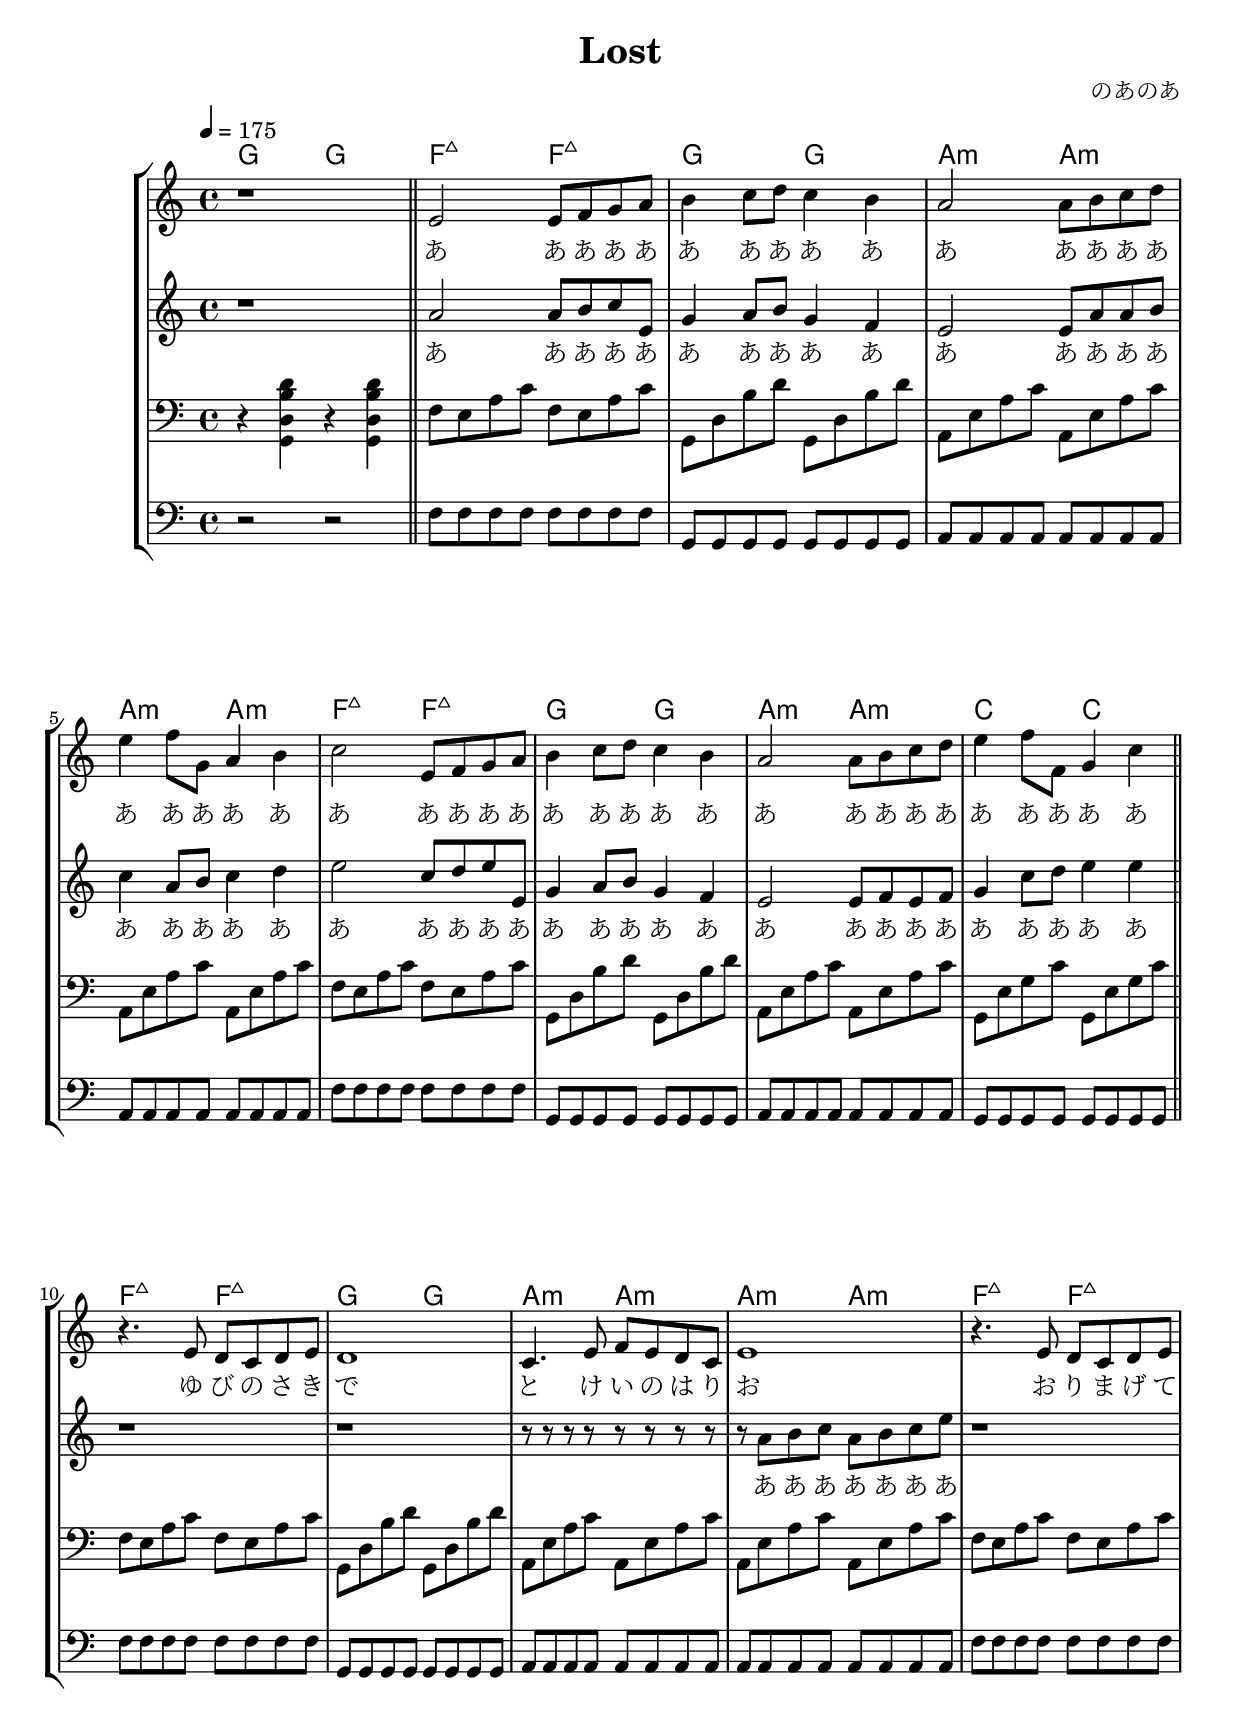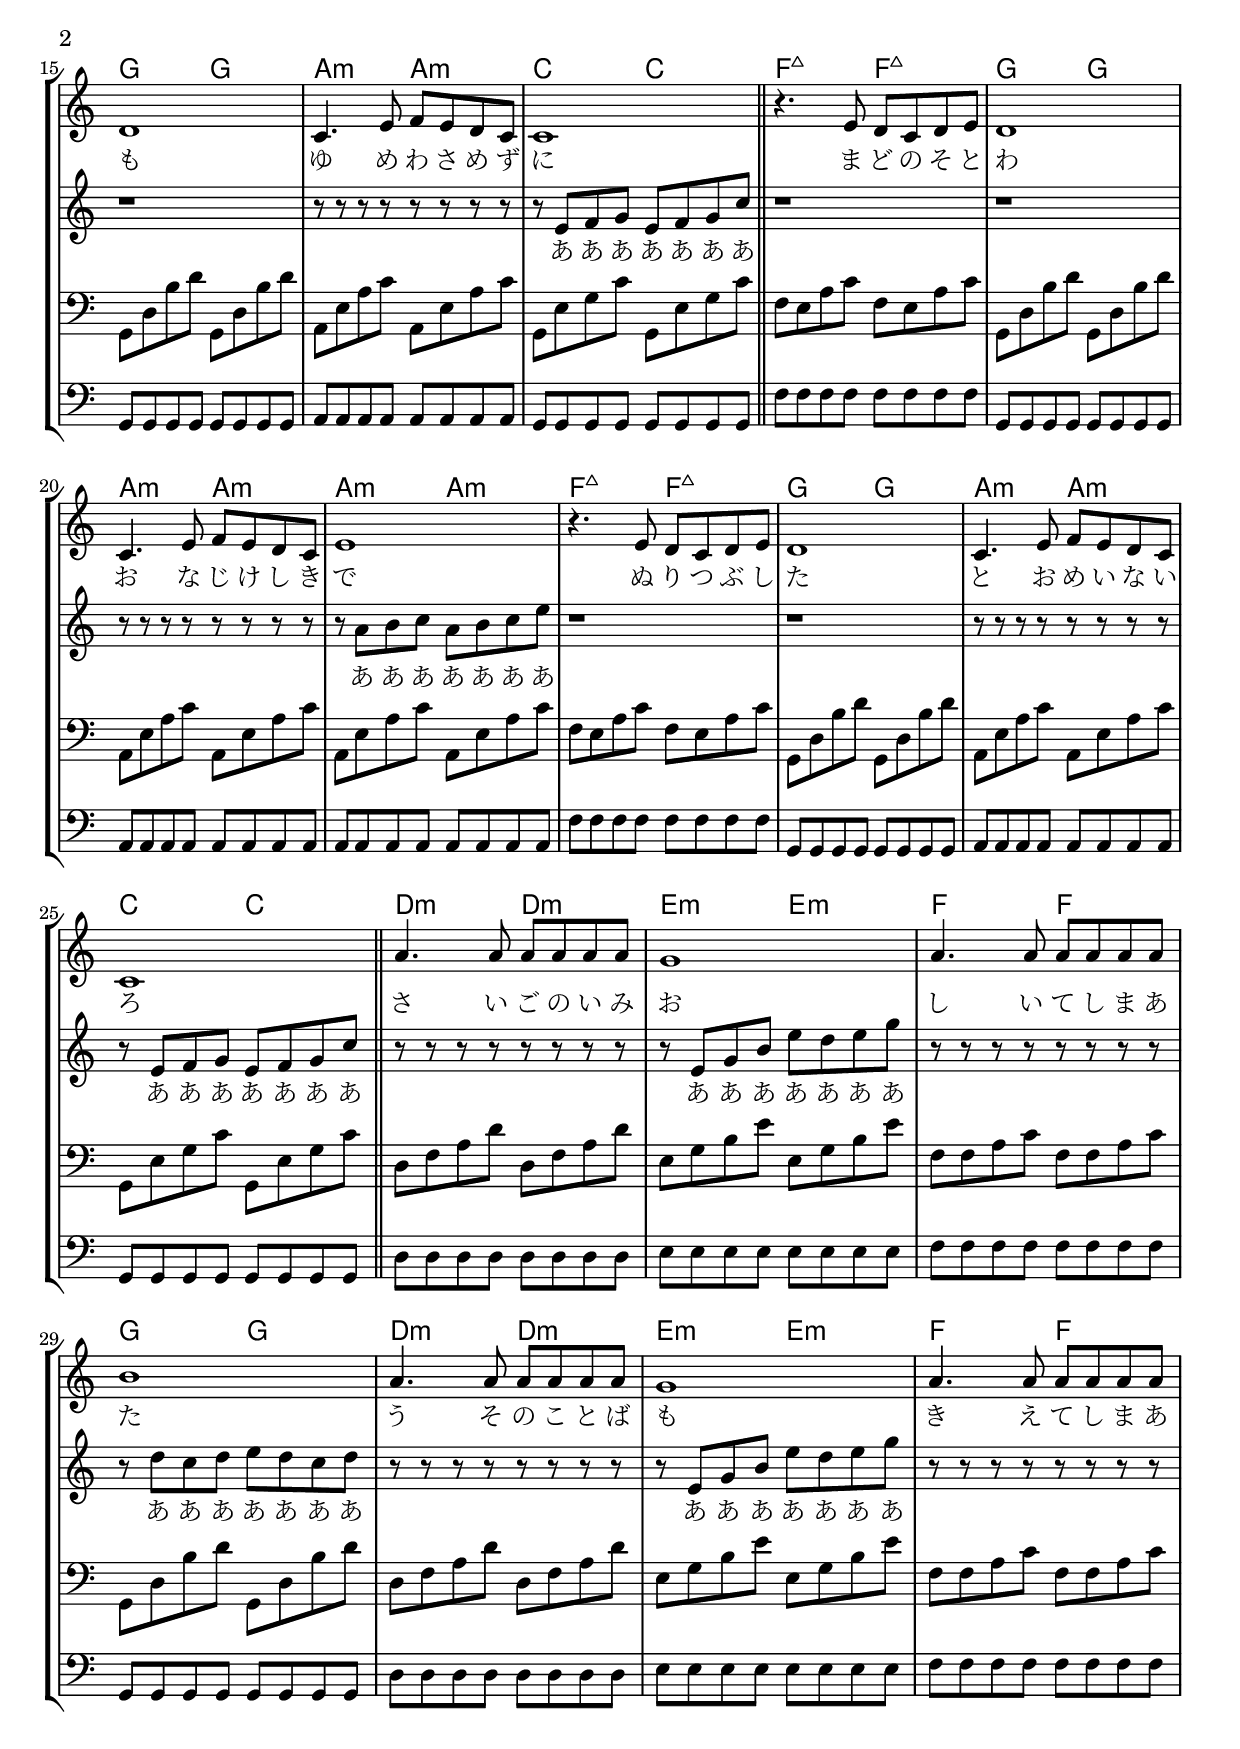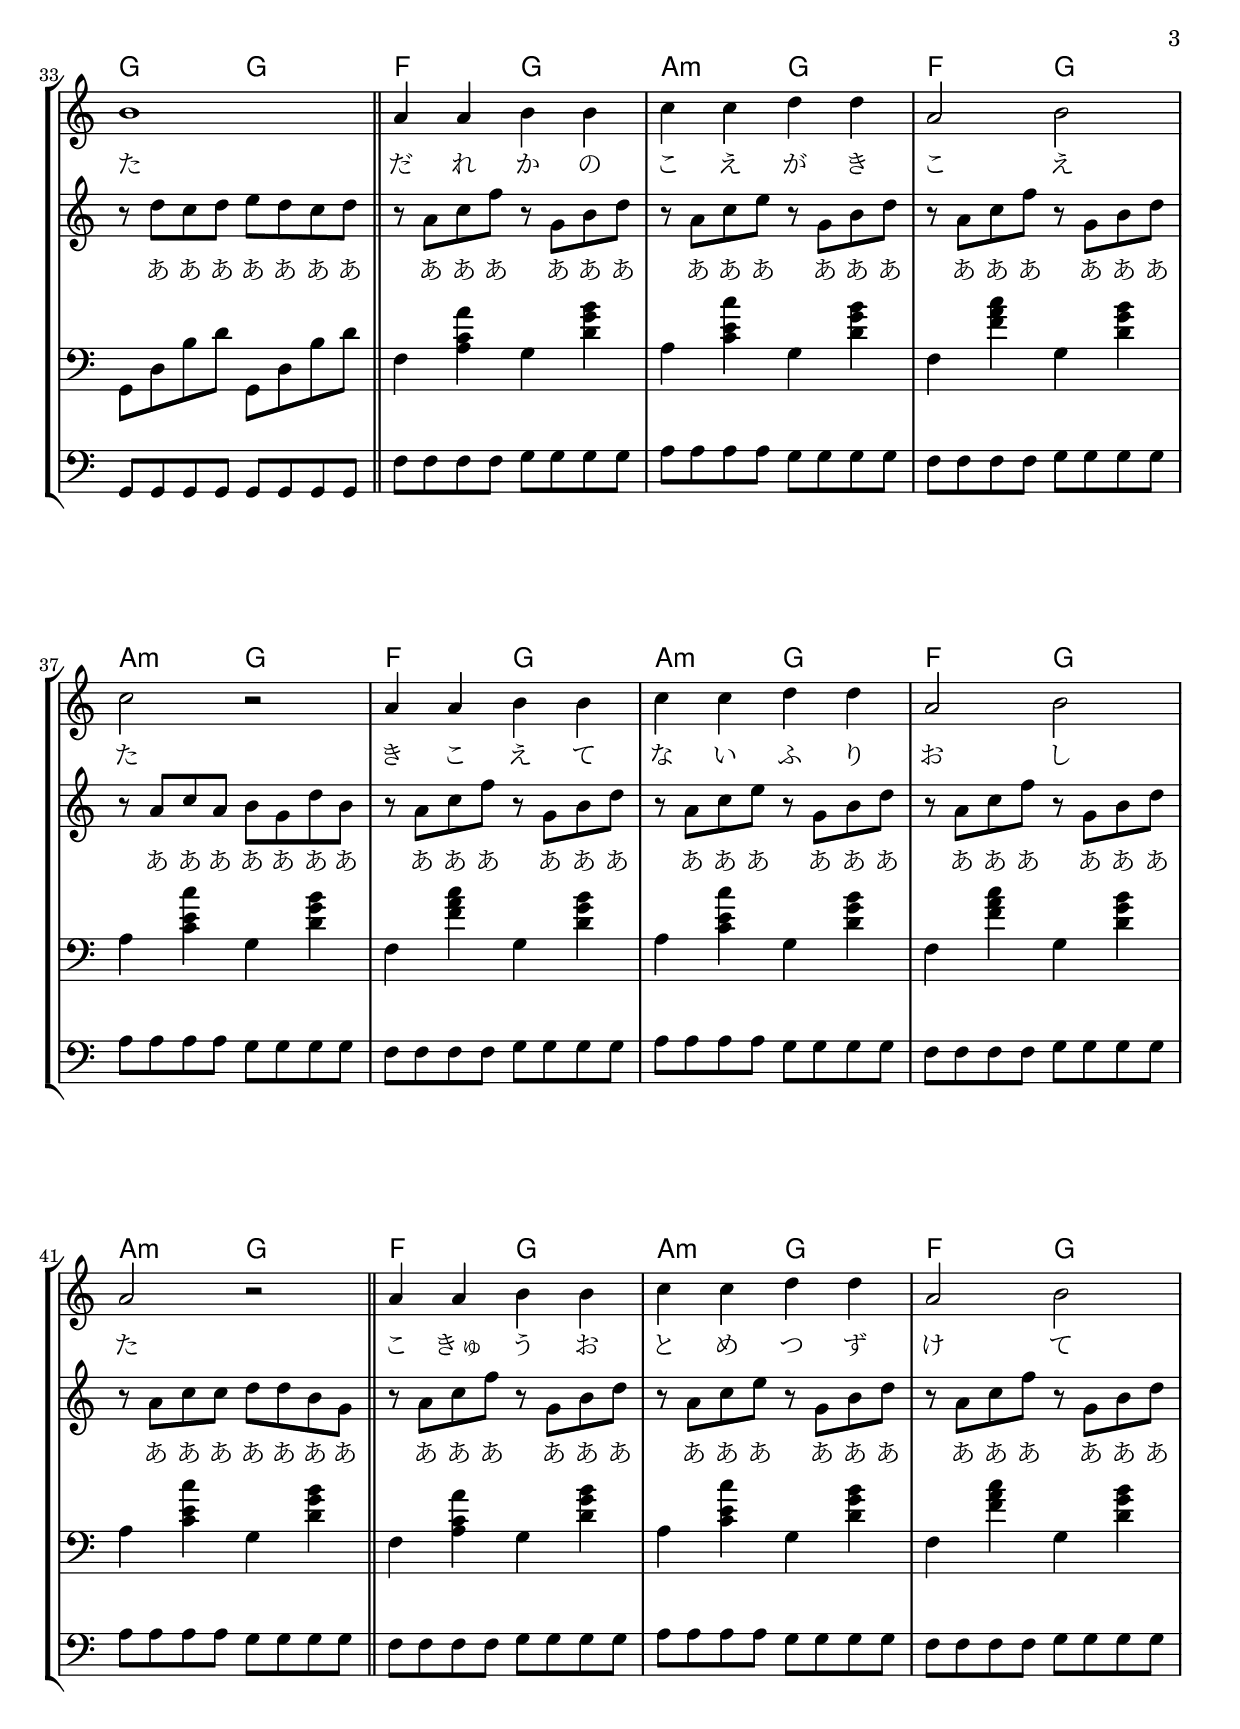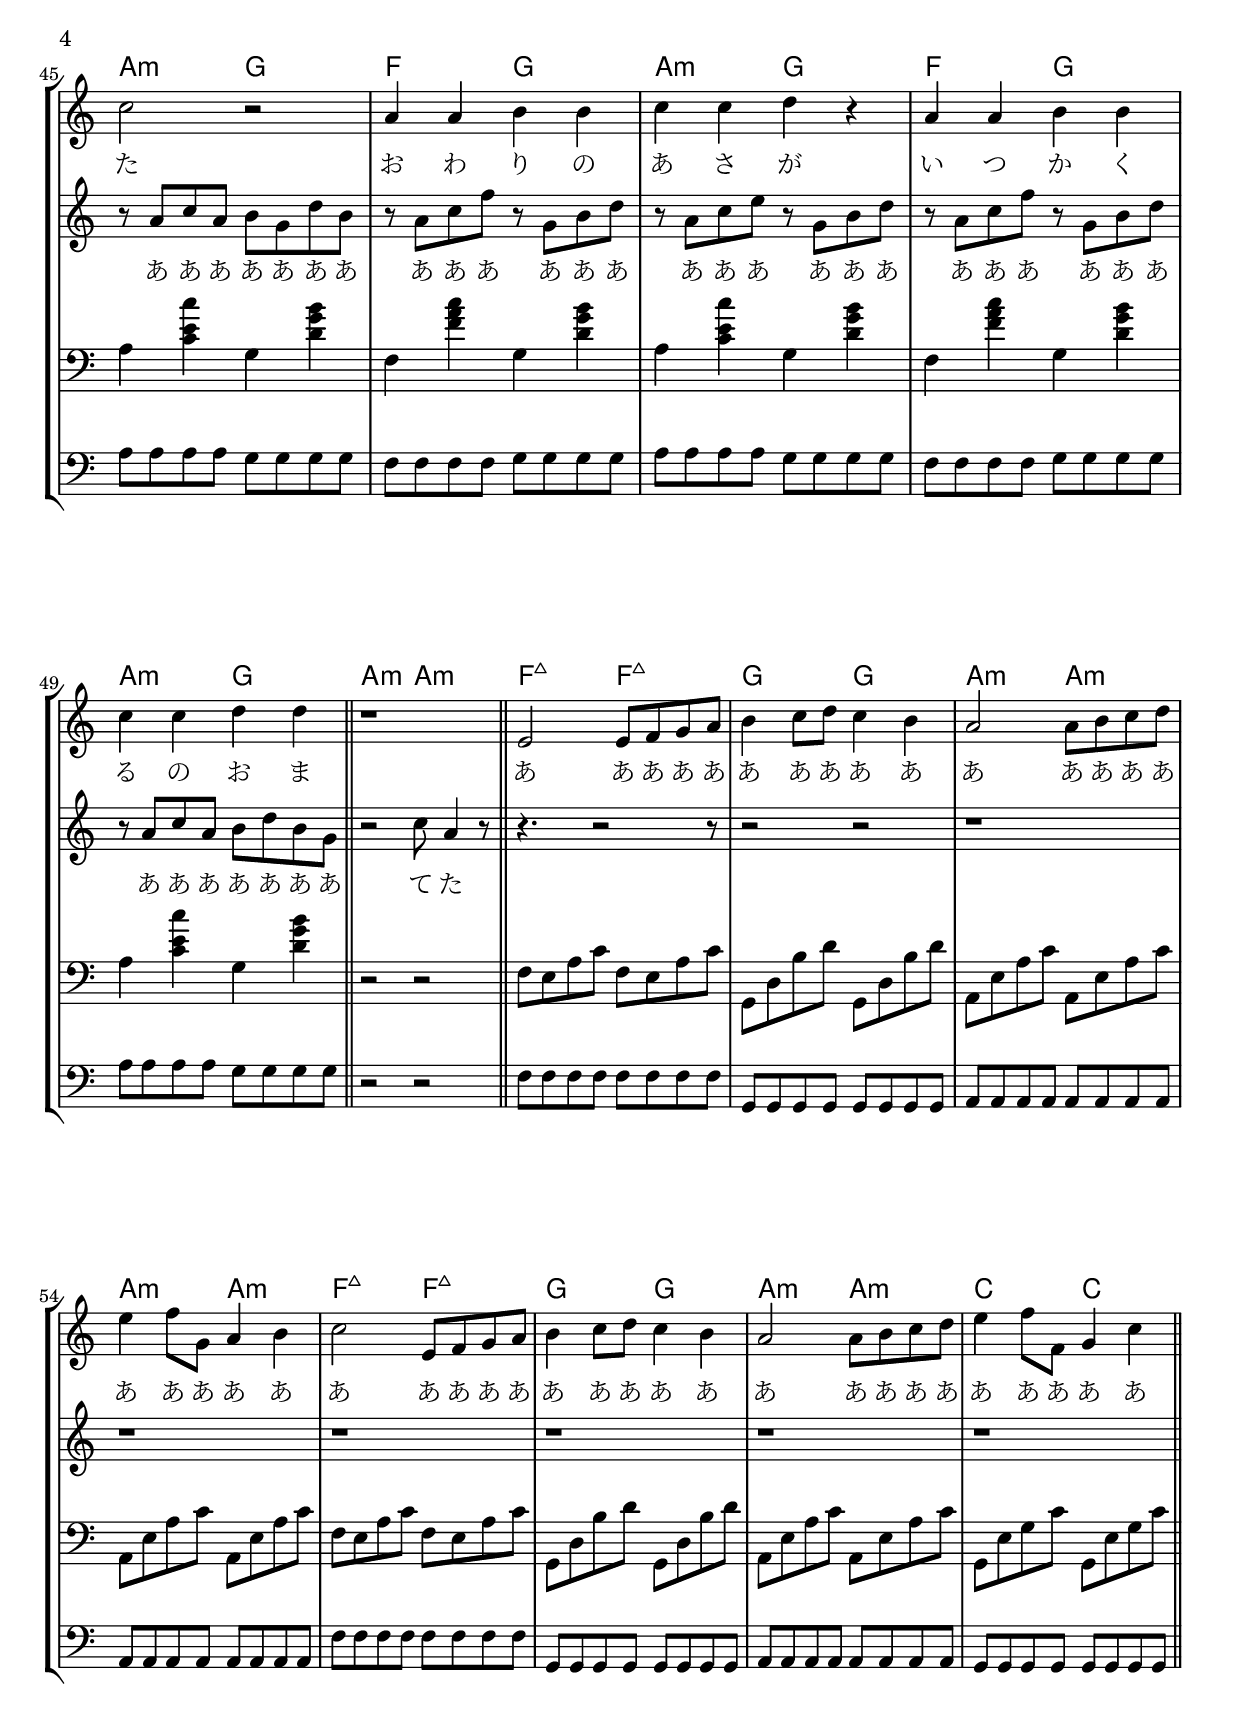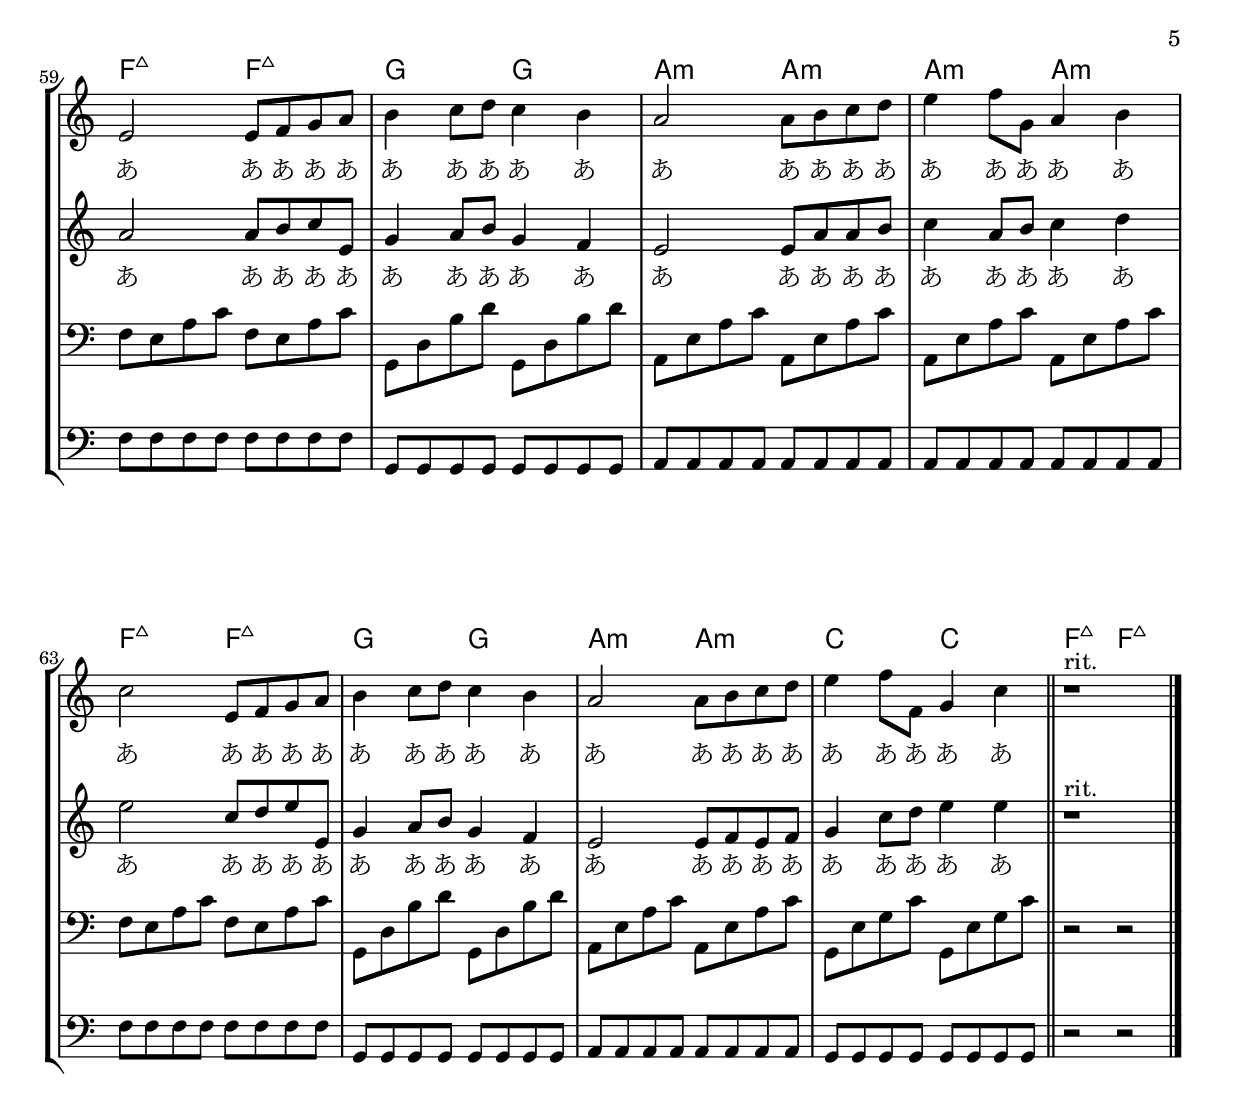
\version "2.12.1"

\header {
	title = \markup {Lost}
	composer = \markup \center-column {のあのあ}
}

harmony = \chordmode {
	g2 g 

	f:maj7 f:maj7 g g a:m a:m a:m a:m f:maj7 f:maj7 g g a:m a:m c c 

	f:maj7 f:maj7 g g a:m a:m a:m a:m f:maj7 f:maj7 g g a:m a:m c c 

	f:maj7 f:maj7 g g a:m a:m a:m a:m f:maj7 f:maj7 g g a:m a:m c c 

	d:m d:m e:m e:m f f g g d:m d:m e:m e:m f f g g 

	f g a:m g f g a:m g f g a:m g f g a:m g 

	f g a:m g f g a:m g f g a:m g f g a:m g 

	a:m a:m 

	f:maj7 f:maj7 g g a:m a:m a:m a:m f:maj7 f:maj7 g g a:m a:m c c 

	f:maj7 f:maj7 g g a:m a:m a:m a:m f:maj7 f:maj7 g g a:m a:m c c 

	f:maj7 f:maj7 
}

melody = {
	\key c \major
	\tempo 4 = 175
	r1   
	\set Staff.midiInstrument = #"Marimba"
	e'2  e'8  f'8  g'8  a'8 
	b'4  c''8  d''8  c''4  b'4 
	a'2  a'8  b'8  c''8  d''8 
	e''4  f''8  g'8  a'4  b'4 
	c''2  e'8  f'8  g'8  a'8 
	b'4  c''8  d''8  c''4  b'4 
	a'2  a'8  b'8  c''8  d''8 
	e''4  f''8  f'8  g'4  c''4
	\set Staff.midiInstrument = #"fss0.29"
	r4.  e'8  d'8  c'8  d'8  e'8 
	d'1 
	c'4.  e'8  f'8  e'8  d'8  c'8 
	e'1 
	r4.  e'8  d'8  c'8  d'8  e'8 
	d'1 
	c'4.  e'8  f'8  e'8  d'8  c'8 
	c'1
	\set Staff.midiInstrument = #"fss0.29"
	r4.  e'8  d'8  c'8  d'8  e'8 
	d'1 
	c'4.  e'8  f'8  e'8  d'8  c'8 
	e'1 
	r4.  e'8  d'8  c'8  d'8  e'8 
	d'1 
	c'4.  e'8  f'8  e'8  d'8  c'8 
	c'1
	\set Staff.midiInstrument = #"fss0.29"
	a'4.  a'8  a'8  a'8  a'8  a'8 
	g'1 
	a'4.  a'8  a'8  a'8  a'8  a'8 
	b'1 
	a'4.  a'8  a'8  a'8  a'8  a'8 
	g'1 
	a'4.  a'8  a'8  a'8  a'8  a'8 
	b'1
	\set Staff.midiInstrument = #"fss0.29"
	a'4  a'4  b'4  b'4 
	c''4  c''4  d''4  d''4 
	a'2  b'2 
	c''2  r2 
	a'4  a'4  b'4  b'4 
	c''4  c''4  d''4  d''4 
	a'2  b'2 
	a'2  r2
	\set Staff.midiInstrument = #"fss0.29"
	a'4  a'4  b'4  b'4 
	c''4  c''4  d''4  d''4 
	a'2  b'2 
	c''2  r2 
	a'4  a'4  b'4  b'4 
	c''4  c''4  d''4  r4 
	a'4  a'4  b'4  b'4 
	c''4  c''4  d''4  d''4
	r1   
	\set Staff.midiInstrument = #"Marimba"
	 e'2  e'8  f'8  g'8  a'8 
	b'4  c''8  d''8  c''4  b'4 
	a'2  a'8  b'8  c''8  d''8 
	e''4  f''8  g'8  a'4  b'4 
	c''2  e'8  f'8  g'8  a'8 
	b'4  c''8  d''8  c''4  b'4 
	a'2  a'8  b'8  c''8  d''8 
	e''4  f''8  f'8  g'4  c''4
	\set Staff.midiInstrument = #"Marimba"
	e'2  e'8  f'8  g'8  a'8 
	b'4  c''8  d''8  c''4  b'4 
	a'2  a'8  b'8  c''8  d''8 
	e''4  f''8  g'8  a'4  b'4 
	c''2  e'8  f'8  g'8  a'8 
	b'4  c''8  d''8  c''4  b'4 
	a'2  a'8  b'8  c''8  d''8 
	e''4  f''8  f'8  g'4  c''4
	r1^"rit." \bar "|."
}

words = \lyricmode {
	
	あ  あ  あ  あ  あ  あ  あ  あ  あ  あ  あ  あ  あ  あ  あ  あ  あ  あ  あ  あ  あ  あ  あ  あ  あ  あ  あ  あ  あ  あ  あ  あ  あ  あ  あ  あ  あ  あ  あ  あ  
	ゆ  び  の  さ  き  で  と  け  い  の  は  り  お  お  り  ま  げ  て  も  ゆ  め  わ  さ  め  ず  に  
	ま  ど  の  そ  と  わ  お  な  じ  け  し  き  で  ぬ  り  つ  ぶ  し  た  と  お  め  い  な  い  ろ  
	さ  い  ご  の  い  み  お  し  い  て  し  ま  あ  た  う  そ  の  こ  と  ば  も  き  え  て  し  ま  あ  た  
	だ  れ  か  の  こ  え  が  き  こ  え  た  き  こ  え  て  な  い  ふ  り  お  し  た  
	こ  きゅ  う  お  と  め  つ  ず  け  て  た  お  わ  り  の  あ  さ  が  い  つ  か  く  る  の  お  ま  
	
	あ  あ  あ  あ  あ  あ  あ  あ  あ  あ  あ  あ  あ  あ  あ  あ  あ  あ  あ  あ  あ  あ  あ  あ  あ  あ  あ  あ  あ  あ  あ  あ  あ  あ  あ  あ  あ  あ  あ  あ  
	あ  あ  あ  あ  あ  あ  あ  あ  あ  あ  あ  あ  あ  あ  あ  あ  あ  あ  あ  あ  あ  あ  あ  あ  あ  あ  あ  あ  あ  あ  あ  あ  あ  あ  あ  あ  あ  あ  あ  あ  
	
}

secondmelody = {
	\key c \major
	\tempo 4 = 175
	r1   
	\set Staff.midiInstrument = #"Flute"
	a'2  a'8  b'8  c''8  e'8 
	g'4  a'8  b'8  g'4  f'4 
	e'2  e'8  a'8  a'8  b'8 
	c''4  a'8  b'8  c''4  d''4 
	e''2  c''8  d''8  e''8  e'8 
	g'4  a'8  b'8  g'4  f'4 
	e'2  e'8  f'8  e'8  f'8 
	g'4  c''8  d''8  e''4  e''4
	\set Staff.midiInstrument = #"Marimba"
	r1 
	r1 
	r8  r8  r8  r8  r8  r8  r8  r8 
	r8  a'8  b'8  c''8  a'8  b'8  c''8  e''8 
	r1 
	r1 
	r8  r8  r8  r8  r8  r8  r8  r8 
	r8  e'8  f'8  g'8  e'8  f'8  g'8  c''8
	\set Staff.midiInstrument = #"Marimba"
	r1 
	r1 
	r8  r8  r8  r8  r8  r8  r8  r8 
	r8  a'8  b'8  c''8  a'8  b'8  c''8  e''8 
	r1 
	r1 
	r8  r8  r8  r8  r8  r8  r8  r8 
	r8  e'8  f'8  g'8  e'8  f'8  g'8  c''8
	\set Staff.midiInstrument = #"Marimba"
	r8  r8  r8  r8  r8  r8  r8  r8 
	r8  e'8  g'8  b'8  e''8  d''8  e''8  g''8 
	r8  r8  r8  r8  r8  r8  r8  r8 
	r8  d''8  c''8  d''8  e''8  d''8  c''8  d''8 
	r8  r8  r8  r8  r8  r8  r8  r8 
	r8  e'8  g'8  b'8  e''8  d''8  e''8  g''8 
	r8  r8  r8  r8  r8  r8  r8  r8 
	r8  d''8  c''8  d''8  e''8  d''8  c''8  d''8
	\set Staff.midiInstrument = #"Marimba"
	r8  a'8  c''8  f''8  r8  g'8  b'8  d''8 
	r8  a'8  c''8  e''8  r8  g'8  b'8  d''8 
	r8  a'8  c''8  f''8  r8  g'8  b'8  d''8 
	r8  a'8  c''8  a'8  b'8  g'8  d''8  b'8 
	r8  a'8  c''8  f''8  r8  g'8  b'8  d''8 
	r8  a'8  c''8  e''8  r8  g'8  b'8  d''8 
	r8  a'8  c''8  f''8  r8  g'8  b'8  d''8 
	r8  a'8  c''8  c''8  d''8  d''8  b'8  g'8
	\set Staff.midiInstrument = #"Marimba"
	r8  a'8  c''8  f''8  r8  g'8  b'8  d''8 
	r8  a'8  c''8  e''8  r8  g'8  b'8  d''8 
	r8  a'8  c''8  f''8  r8  g'8  b'8  d''8 
	r8  a'8  c''8  a'8  b'8  g'8  d''8  b'8 
	r8  a'8  c''8  f''8  r8  g'8  b'8  d''8 
	r8  a'8  c''8  e''8  r8  g'8  b'8  d''8 
	r8  a'8  c''8  f''8  r8  g'8  b'8  d''8 
	r8  a'8  c''8  a'8  b'8  d''8  b'8  g'8
	r2 
	\set Staff.midiInstrument = #"fss0.29"
	c''8  a'4  r8 
	r4.  r2  r8 
	r2  	r2 r1 r1 r1 r1 r1 r1 	\set Staff.midiInstrument = #"Flute"
	a'2  a'8  b'8  c''8  e'8 
	g'4  a'8  b'8  g'4  f'4 
	e'2  e'8  a'8  a'8  b'8 
	c''4  a'8  b'8  c''4  d''4 
	e''2  c''8  d''8  e''8  e'8 
	g'4  a'8  b'8  g'4  f'4 
	e'2  e'8  f'8  e'8  f'8 
	g'4  c''8  d''8  e''4  e''4
	r1^"rit." \bar "|."
}

secondwords = \lyricmode {
	
	あ  あ  あ  あ  あ  あ  あ  あ  あ  あ  あ  あ  あ  あ  あ  あ  あ  あ  あ  あ  あ  あ  あ  あ  あ  あ  あ  あ  あ  あ  あ  あ  あ  あ  あ  あ  あ  あ  あ  あ  
	あ  あ  あ  あ  あ  あ  あ  あ  あ  あ  あ  あ  あ  あ  
	あ  あ  あ  あ  あ  あ  あ  あ  あ  あ  あ  あ  あ  あ  
	あ  あ  あ  あ  あ  あ  あ  あ  あ  あ  あ  あ  あ  あ  あ  あ  あ  あ  あ  あ  あ  あ  あ  あ  あ  あ  あ  あ  
	あ  あ  あ  あ  あ  あ  あ  あ  あ  あ  あ  あ  あ  あ  あ  あ  あ  あ  あ  あ  あ  あ  あ  あ  あ  あ  あ  あ  あ  あ  あ  あ  あ  あ  あ  あ  あ  あ  あ  あ  あ  あ  あ  あ  あ  あ  あ  あ  あ  あ  
	あ  あ  あ  あ  あ  あ  あ  あ  あ  あ  あ  あ  あ  あ  あ  あ  あ  あ  あ  あ  あ  あ  あ  あ  あ  あ  あ  あ  あ  あ  あ  あ  あ  あ  あ  あ  あ  あ  あ  あ  あ  あ  あ  あ  あ  あ  あ  あ  あ  あ  
	
	て  た  
	あ  あ  あ  あ  あ  あ  あ  あ  あ  あ  あ  あ  あ  あ  あ  あ  あ  あ  あ  あ  あ  あ  あ  あ  あ  あ  あ  あ  あ  あ  あ  あ  あ  あ  あ  あ  あ  あ  あ  あ  
	
}

tempochange = {
	\tempo 4 = 175
	r1 \bar "||"
	\tempo 4 = 175
	r1 | r1 | r1 | r1 | r1 | r1 | r1 | r1 \bar "||"
	\tempo 4 = 175
	r1 | r1 | r1 | r1 | r1 | r1 | r1 | r1 \bar "||"
	\tempo 4 = 175
	r1 | r1 | r1 | r1 | r1 | r1 | r1 | r1 \bar "||"
	\tempo 4 = 175
	r1 | r1 | r1 | r1 | r1 | r1 | r1 | r1 \bar "||"
	\tempo 4 = 175
	r1 | r1 | r1 | r1 | r1 | r1 | r1 | r1 \bar "||"
	\tempo 4 = 175
	r1 | r1 | r1 | r1 | r1 | r1 | r1 | r1 \bar "||"
	\tempo 4 = 175
	r1 \bar "||"
	\tempo 4 = 175
	r1 | r1 | r1 | r1 | r1 | r1 | r1 | r1 \bar "||"
	\tempo 4 = 175
	r1 | r1 | r1 | r1 | r1 | r1 | r1 | r1 \bar "||"
	\tempo 4 = 175
	\tempo 4 = 131 r2 \tempo 4 = 116 r2 \bar "|."
}

mainacc = {
	\clef bass
	\set Staff.midiInstrument = #"Acoustic Guitar (steel)"
	\key c \major
	\tempo 4 = 175
	r4 <g, d b d'>4
	r4 <g, d b d'>4
	\bar "||"

	\set Staff.midiInstrument = #"Acoustic Guitar (steel)"
	f8 e8 a8 c'8
	f8 e8 a8 c'8
	g,8 d8 b8 d'8
	g,8 d8 b8 d'8
	a,8 e8 a8 c'8
	a,8 e8 a8 c'8
	a,8 e8 a8 c'8
	a,8 e8 a8 c'8
	f8 e8 a8 c'8
	f8 e8 a8 c'8
	g,8 d8 b8 d'8
	g,8 d8 b8 d'8
	a,8 e8 a8 c'8
	a,8 e8 a8 c'8
	g,8 e8 g8 c'8
	g,8 e8 g8 c'8
	\bar "||"

	\set Staff.midiInstrument = #"Acoustic Guitar (steel)"
	f8 e8 a8 c'8
	f8 e8 a8 c'8
	g,8 d8 b8 d'8
	g,8 d8 b8 d'8
	a,8 e8 a8 c'8
	a,8 e8 a8 c'8
	a,8 e8 a8 c'8
	a,8 e8 a8 c'8
	f8 e8 a8 c'8
	f8 e8 a8 c'8
	g,8 d8 b8 d'8
	g,8 d8 b8 d'8
	a,8 e8 a8 c'8
	a,8 e8 a8 c'8
	g,8 e8 g8 c'8
	g,8 e8 g8 c'8
	\bar "||"

	\set Staff.midiInstrument = #"Acoustic Guitar (steel)"
	f8 e8 a8 c'8
	f8 e8 a8 c'8
	g,8 d8 b8 d'8
	g,8 d8 b8 d'8
	a,8 e8 a8 c'8
	a,8 e8 a8 c'8
	a,8 e8 a8 c'8
	a,8 e8 a8 c'8
	f8 e8 a8 c'8
	f8 e8 a8 c'8
	g,8 d8 b8 d'8
	g,8 d8 b8 d'8
	a,8 e8 a8 c'8
	a,8 e8 a8 c'8
	g,8 e8 g8 c'8
	g,8 e8 g8 c'8
	\bar "||"

	\set Staff.midiInstrument = #"Acoustic Guitar (steel)"
	d8 f8 a8 d'8
	d8 f8 a8 d'8
	e8 g8 b8 e'8
	e8 g8 b8 e'8
	f8 f8 a8 c'8
	f8 f8 a8 c'8
	g,8 d8 b8 d'8
	g,8 d8 b8 d'8
	d8 f8 a8 d'8
	d8 f8 a8 d'8
	e8 g8 b8 e'8
	e8 g8 b8 e'8
	f8 f8 a8 c'8
	f8 f8 a8 c'8
	g,8 d8 b8 d'8
	g,8 d8 b8 d'8
	\bar "||"

	\set Staff.midiInstrument = #"Acoustic Guitar (steel)"
	f4 <a c' a'>4
	g4 <d' g' b'>4
	a4 <c' e' c''>4
	g4 <d' g' b'>4
	f4 <f' a' c''>4
	g4 <d' g' b'>4
	a4 <c' e' c''>4
	g4 <d' g' b'>4
	f4 <f' a' c''>4
	g4 <d' g' b'>4
	a4 <c' e' c''>4
	g4 <d' g' b'>4
	f4 <f' a' c''>4
	g4 <d' g' b'>4
	a4 <c' e' c''>4
	g4 <d' g' b'>4
	\bar "||"

	\set Staff.midiInstrument = #"Acoustic Guitar (steel)"
	f4 <a c' a'>4
	g4 <d' g' b'>4
	a4 <c' e' c''>4
	g4 <d' g' b'>4
	f4 <f' a' c''>4
	g4 <d' g' b'>4
	a4 <c' e' c''>4
	g4 <d' g' b'>4
	f4 <f' a' c''>4
	g4 <d' g' b'>4
	a4 <c' e' c''>4
	g4 <d' g' b'>4
	f4 <f' a' c''>4
	g4 <d' g' b'>4
	a4 <c' e' c''>4
	g4 <d' g' b'>4
	\bar "||"

	\set Staff.midiInstrument = #"Acoustic grand"
	r2
	r2
	\bar "||"

	\set Staff.midiInstrument = #"Acoustic Guitar (steel)"
	f8 e8 a8 c'8
	f8 e8 a8 c'8
	g,8 d8 b8 d'8
	g,8 d8 b8 d'8
	a,8 e8 a8 c'8
	a,8 e8 a8 c'8
	a,8 e8 a8 c'8
	a,8 e8 a8 c'8
	f8 e8 a8 c'8
	f8 e8 a8 c'8
	g,8 d8 b8 d'8
	g,8 d8 b8 d'8
	a,8 e8 a8 c'8
	a,8 e8 a8 c'8
	g,8 e8 g8 c'8
	g,8 e8 g8 c'8
	\bar "||"

	\set Staff.midiInstrument = #"Acoustic Guitar (steel)"
	f8 e8 a8 c'8
	f8 e8 a8 c'8
	g,8 d8 b8 d'8
	g,8 d8 b8 d'8
	a,8 e8 a8 c'8
	a,8 e8 a8 c'8
	a,8 e8 a8 c'8
	a,8 e8 a8 c'8
	f8 e8 a8 c'8
	f8 e8 a8 c'8
	g,8 d8 b8 d'8
	g,8 d8 b8 d'8
	a,8 e8 a8 c'8
	a,8 e8 a8 c'8
	g,8 e8 g8 c'8
	g,8 e8 g8 c'8
	\bar "||"

	\set Staff.midiInstrument = #"Acoustic grand"
	r2
	r2
	\bar "|."
}

subacc = {
	\clef bass
	\set Staff.midiInstrument = #"Acoustic grand"
	\key c \major
	\tempo 4 = 175
	r2
	r2
	\bar "||"

	\set Staff.midiInstrument = #"Lead 7 (fifths)"
	f8 f8 f8 f8
	f8 f8 f8 f8
	g,8 g,8 g,8 g,8
	g,8 g,8 g,8 g,8
	a,8 a,8 a,8 a,8
	a,8 a,8 a,8 a,8
	a,8 a,8 a,8 a,8
	a,8 a,8 a,8 a,8
	f8 f8 f8 f8
	f8 f8 f8 f8
	g,8 g,8 g,8 g,8
	g,8 g,8 g,8 g,8
	a,8 a,8 a,8 a,8
	a,8 a,8 a,8 a,8
	g,8 g,8 g,8 g,8
	g,8 g,8 g,8 g,8
	\bar "||"

	\set Staff.midiInstrument = #"Lead 7 (fifths)"
	f8 f8 f8 f8
	f8 f8 f8 f8
	g,8 g,8 g,8 g,8
	g,8 g,8 g,8 g,8
	a,8 a,8 a,8 a,8
	a,8 a,8 a,8 a,8
	a,8 a,8 a,8 a,8
	a,8 a,8 a,8 a,8
	f8 f8 f8 f8
	f8 f8 f8 f8
	g,8 g,8 g,8 g,8
	g,8 g,8 g,8 g,8
	a,8 a,8 a,8 a,8
	a,8 a,8 a,8 a,8
	g,8 g,8 g,8 g,8
	g,8 g,8 g,8 g,8
	\bar "||"

	\set Staff.midiInstrument = #"Lead 7 (fifths)"
	f8 f8 f8 f8
	f8 f8 f8 f8
	g,8 g,8 g,8 g,8
	g,8 g,8 g,8 g,8
	a,8 a,8 a,8 a,8
	a,8 a,8 a,8 a,8
	a,8 a,8 a,8 a,8
	a,8 a,8 a,8 a,8
	f8 f8 f8 f8
	f8 f8 f8 f8
	g,8 g,8 g,8 g,8
	g,8 g,8 g,8 g,8
	a,8 a,8 a,8 a,8
	a,8 a,8 a,8 a,8
	g,8 g,8 g,8 g,8
	g,8 g,8 g,8 g,8
	\bar "||"

	\set Staff.midiInstrument = #"Lead 7 (fifths)"
	d8 d8 d8 d8
	d8 d8 d8 d8
	e8 e8 e8 e8
	e8 e8 e8 e8
	f8 f8 f8 f8
	f8 f8 f8 f8
	g,8 g,8 g,8 g,8
	g,8 g,8 g,8 g,8
	d8 d8 d8 d8
	d8 d8 d8 d8
	e8 e8 e8 e8
	e8 e8 e8 e8
	f8 f8 f8 f8
	f8 f8 f8 f8
	g,8 g,8 g,8 g,8
	g,8 g,8 g,8 g,8
	\bar "||"

	\set Staff.midiInstrument = #"Lead 7 (fifths)"
	f8 f8 f8 f8
	g8 g8 g8 g8
	a8 a8 a8 a8
	g8 g8 g8 g8
	f8 f8 f8 f8
	g8 g8 g8 g8
	a8 a8 a8 a8
	g8 g8 g8 g8
	f8 f8 f8 f8
	g8 g8 g8 g8
	a8 a8 a8 a8
	g8 g8 g8 g8
	f8 f8 f8 f8
	g8 g8 g8 g8
	a8 a8 a8 a8
	g8 g8 g8 g8
	\bar "||"

	\set Staff.midiInstrument = #"Lead 7 (fifths)"
	f8 f8 f8 f8
	g8 g8 g8 g8
	a8 a8 a8 a8
	g8 g8 g8 g8
	f8 f8 f8 f8
	g8 g8 g8 g8
	a8 a8 a8 a8
	g8 g8 g8 g8
	f8 f8 f8 f8
	g8 g8 g8 g8
	a8 a8 a8 a8
	g8 g8 g8 g8
	f8 f8 f8 f8
	g8 g8 g8 g8
	a8 a8 a8 a8
	g8 g8 g8 g8
	\bar "||"

	\set Staff.midiInstrument = #"Acoustic grand"
	r2
	r2
	\bar "||"

	\set Staff.midiInstrument = #"Lead 7 (fifths)"
	f8 f8 f8 f8
	f8 f8 f8 f8
	g,8 g,8 g,8 g,8
	g,8 g,8 g,8 g,8
	a,8 a,8 a,8 a,8
	a,8 a,8 a,8 a,8
	a,8 a,8 a,8 a,8
	a,8 a,8 a,8 a,8
	f8 f8 f8 f8
	f8 f8 f8 f8
	g,8 g,8 g,8 g,8
	g,8 g,8 g,8 g,8
	a,8 a,8 a,8 a,8
	a,8 a,8 a,8 a,8
	g,8 g,8 g,8 g,8
	g,8 g,8 g,8 g,8
	\bar "||"

	\set Staff.midiInstrument = #"Lead 7 (fifths)"
	f8 f8 f8 f8
	f8 f8 f8 f8
	g,8 g,8 g,8 g,8
	g,8 g,8 g,8 g,8
	a,8 a,8 a,8 a,8
	a,8 a,8 a,8 a,8
	a,8 a,8 a,8 a,8
	a,8 a,8 a,8 a,8
	f8 f8 f8 f8
	f8 f8 f8 f8
	g,8 g,8 g,8 g,8
	g,8 g,8 g,8 g,8
	a,8 a,8 a,8 a,8
	a,8 a,8 a,8 a,8
	g,8 g,8 g,8 g,8
	g,8 g,8 g,8 g,8
	\bar "||"

	\set Staff.midiInstrument = #"Acoustic grand"
	r2
	r2
	\bar "|."
}

percA = {
	\drummode {
	r1 \bar "||"
	r4 hh4 hh4 hh4  |hh4 hh4 hh4 hh4  |hh4 hh4 hh4 hh4  |hh4 hh4 hh4 hh4  |r4 hh4 hh4 hh4  |hh4 hh4 hh4 hh4  |hh4 hh4 hh4 hh4  |r1  \bar "||"
	bd2 r8 bd4 bd8  |bd4. bd8 bd2  |bd2 r8 bd4 bd8  |bd4. bd8 bd2  |bd2 r8 bd4 bd8  |bd4. bd8 bd2  |bd2 r8 bd4 bd8  |bd4. bd8 bd2  \bar "||"
	bd2 r8 bd4 bd8  |bd4. bd8 bd2  |bd2 r8 bd4 bd8  |bd4. bd8 bd2  |bd2 r8 bd4 bd8  |bd4. bd8 bd2  |bd2 r8 bd4 bd8  |bd4. bd8 bd2  \bar "||"
	r4 hh4 hh4 hh4  |hh4 hh4 hh4 hh4  |hh4 hh4 hh4 hh4  |hh4 hh4 hh4 hh4  |r4 hh4 hh4 hh4  |hh4 hh4 hh4 hh4  |hh4 hh4 hh4 hh4  |r1  \bar "||"
	r4 hh4 hh4 hh4  |hh4 hh4 hh4 hh4  |hh4 hh4 hh4 hh4  |hh4 hh4 hh4 hh4  |r4 hh4 hh4 hh4  |hh4 hh4 hh4 hh4  |hh4 hh4 hh4 hh4  |r1  \bar "||"
	r4 hh4 hh4 hh4  |hh4 hh4 hh4 hh4  |hh4 hh4 hh4 hh4  |hh4 hh4 hh4 hh4  |r4 hh4 hh4 hh4  |hh4 hh4 hh4 hh4  |hh4 hh4 hh4 hh4  |r1  \bar "||"
	cymr4 cymr4 cymr4 cymr4  \bar "||"
	r4 hh4 hh4 hh4  |hh4 hh4 hh4 hh4  |hh4 hh4 hh4 hh4  |hh4 hh4 hh4 hh4  |r4 hh4 hh4 hh4  |hh4 hh4 hh4 hh4  |hh4 hh4 hh4 hh4  |r1  \bar "||"
	r4 hh4 hh4 hh4  |hh4 hh4 hh4 hh4  |hh4 hh4 hh4 hh4  |hh4 hh4 hh4 hh4  |r4 hh4 hh4 hh4  |hh4 hh4 hh4 hh4  |hh4 hh4 hh4 hh4  |r1  \bar "||"
	r1 \bar "|."
	}
}

percB = {
	\drummode {
	r1 \bar "||"
	r4 sn8 sn4. sn4  |r4 sn8 sn4. sn4  |r4 sn8 sn4. sn4  |r4 sn8 sn4. sn4  |r4 sn8 sn4. sn4  |r4 sn8 sn4. sn4  |r4 sn8 sn4. sn4  |sn16 sn16 sn16 sn16 sn16 sn16 sn16 sn16 sn16 sn16 sn16 sn16 sn16 sn16 sn16 sn16  \bar "||"
	r4. ss4. ss4  |r4 ss4. ss4.  |r4. ss4. ss4  |r4 ss4. ss4.  |r4. ss4. ss4  |r4 ss4. ss4.  |r4. ss4. ss4  |r4 ss4. ss4.  \bar "||"
	r4. ss4. ss4  |r4 ss4. ss4.  |r4. ss4. ss4  |r4 ss4. ss4.  |r4. ss4. ss4  |r4 ss4. ss4.  |r4. ss4. ss4  |r4 ss4. ss4.  \bar "||"
	r4 sn8 sn4. sn4  |r4 sn8 sn4. sn4  |r4 sn8 sn4. sn4  |r4 sn8 sn4. sn4  |r4 sn8 sn4. sn4  |r4 sn8 sn4. sn4  |r4 sn8 sn4. sn4  |sn16 sn16 sn16 sn16 sn16 sn16 sn16 sn16 sn16 sn16 sn16 sn16 sn16 sn16 sn16 sn16  \bar "||"
	r4 sn8 sn4. sn4  |r4 sn8 sn4. sn4  |r4 sn8 sn4. sn4  |r4 sn8 sn4. sn4  |r4 sn8 sn4. sn4  |r4 sn8 sn4. sn4  |r4 sn8 sn4. sn4  |sn16 sn16 sn16 sn16 sn16 sn16 sn16 sn16 sn16 sn16 sn16 sn16 sn16 sn16 sn16 sn16  \bar "||"
	r4 sn8 sn4. sn4  |r4 sn8 sn4. sn4  |r4 sn8 sn4. sn4  |r4 sn8 sn4. sn4  |r4 sn8 sn4. sn4  |r4 sn8 sn4. sn4  |r4 sn8 sn4. sn4  |sn16 sn16 sn16 sn16 sn16 sn16 sn16 sn16 sn16 sn16 sn16 sn16 sn16 sn16 sn16 sn16  \bar "||"
	r2 sn2  \bar "||"
	r4 sn8 sn4. sn4  |r4 sn8 sn4. sn4  |r4 sn8 sn4. sn4  |r4 sn8 sn4. sn4  |r4 sn8 sn4. sn4  |r4 sn8 sn4. sn4  |r4 sn8 sn4. sn4  |sn16 sn16 sn16 sn16 sn16 sn16 sn16 sn16 sn16 sn16 sn16 sn16 sn16 sn16 sn16 sn16  \bar "||"
	r4 sn8 sn4. sn4  |r4 sn8 sn4. sn4  |r4 sn8 sn4. sn4  |r4 sn8 sn4. sn4  |r4 sn8 sn4. sn4  |r4 sn8 sn4. sn4  |r4 sn8 sn4. sn4  |sn16 sn16 sn16 sn16 sn16 sn16 sn16 sn16 sn16 sn16 sn16 sn16 sn16 sn16 sn16 sn16  \bar "||"
	r1 \bar "|."
	}
}

percC = {
	\drummode {
	r1 \bar "||"
	bd4 bd4 bd4 bd4  |bd4 bd4 bd4 bd8 bd8  |bd4 bd4 bd4 bd4  |bd4 bd4 bd4 bd8 bd8  |bd4 bd4 bd4 bd4  |bd4 bd4 bd4 bd8 bd8  |bd4 bd4 bd4 bd4  |bd4 bd4 bd8 bd8 bd8 bd8  \bar "||"
	cymr8 cymr8 cymr8 cymr8 cymr8 cymr8 cymr8 cymr8  |cymr8 cymr8 cymr8 cymr8 cymr8 cymr8 cymr8 cymr8  |cymr8 cymr8 cymr8 cymr8 cymr8 cymr8 cymr8 cymr8  |cymr8 cymr8 cymr8 cymr8 cymr4. cymr8  |cymr8 cymr8 cymr8 cymr8 cymr8 cymr8 cymr8 cymr8  |cymr8 cymr8 cymr8 cymr8 cymr8 cymr8 cymr8 cymr8  |cymr8 cymr8 cymr8 cymr8 cymr8 cymr8 cymr8 cymr8  |cymr8 cymr8 cymr8 cymr8 cymr4. cymr8  \bar "||"
	cymr8 cymr8 cymr8 cymr8 cymr8 cymr8 cymr8 cymr8  |cymr8 cymr8 cymr8 cymr8 cymr8 cymr8 cymr8 cymr8  |cymr8 cymr8 cymr8 cymr8 cymr8 cymr8 cymr8 cymr8  |cymr8 cymr8 cymr8 cymr8 cymr4. cymr8  |cymr8 cymr8 cymr8 cymr8 cymr8 cymr8 cymr8 cymr8  |cymr8 cymr8 cymr8 cymr8 cymr8 cymr8 cymr8 cymr8  |cymr8 cymr8 cymr8 cymr8 cymr8 cymr8 cymr8 cymr8  |cymr8 cymr8 cymr8 cymr8 cymr4. cymr8  \bar "||"
	bd4 bd4 bd4 bd4  |bd4 bd4 bd4 bd8 bd8  |bd4 bd4 bd4 bd4  |bd4 bd4 bd4 bd8 bd8  |bd4 bd4 bd4 bd4  |bd4 bd4 bd4 bd8 bd8  |bd4 bd4 bd4 bd4  |bd4 bd4 bd8 bd8 bd8 bd8  \bar "||"
	bd4 bd4 bd4 bd4  |bd4 bd4 bd4 bd8 bd8  |bd4 bd4 bd4 bd4  |bd4 bd4 bd4 bd8 bd8  |bd4 bd4 bd4 bd4  |bd4 bd4 bd4 bd8 bd8  |bd4 bd4 bd4 bd4  |bd4 bd4 bd8 bd8 bd8 bd8  \bar "||"
	bd4 bd4 bd4 bd4  |bd4 bd4 bd4 bd8 bd8  |bd4 bd4 bd4 bd4  |bd4 bd4 bd4 bd8 bd8  |bd4 bd4 bd4 bd4  |bd4 bd4 bd4 bd8 bd8  |bd4 bd4 bd4 bd4  |bd4 bd4 bd8 bd8 bd8 bd8  \bar "||"
	bd2 r8 bd4.  \bar "||"
	bd4 bd4 bd4 bd4  |bd4 bd4 bd4 bd8 bd8  |bd4 bd4 bd4 bd4  |bd4 bd4 bd4 bd8 bd8  |bd4 bd4 bd4 bd4  |bd4 bd4 bd4 bd8 bd8  |bd4 bd4 bd4 bd4  |bd4 bd4 bd8 bd8 bd8 bd8  \bar "||"
	bd4 bd4 bd4 bd4  |bd4 bd4 bd4 bd8 bd8  |bd4 bd4 bd4 bd4  |bd4 bd4 bd4 bd8 bd8  |bd4 bd4 bd4 bd4  |bd4 bd4 bd4 bd8 bd8  |bd4 bd4 bd4 bd4  |bd4 bd4 bd8 bd8 bd8 bd8  \bar "||"
	r1 \bar "|."
	}
}

percD = {
	\drummode {
	r1 \bar "||"
	r8 hhp4 hhp4 hhp4 hhp8  |r8 hhp4 hhp4 hhp4 hhp8  |r8 hhp4 hhp4 hhp4 hhp8  |r8 hhp4 hhp4 hhp4 hhp8  |r8 hhp4 hhp4 hhp4 hhp8  |r8 hhp4 hhp4 hhp4 hhp8  |r8 hhp4 hhp4 hhp4 hhp8  |r8 hhp4 hhp4 hhp4 hhp8  \bar "||"
	r1 |r1 |r1 |r2. toml4  |r1 |r1 |r1 |r2. toml4  \bar "||"
	r1 |r1 |r1 |r2. toml4  |r1 |r1 |r1 |r2. toml4  \bar "||"
	r8 hhp4 hhp4 hhp4 hhp8  |r8 hhp4 hhp4 hhp4 hhp8  |r8 hhp4 hhp4 hhp4 hhp8  |r8 hhp4 hhp4 hhp4 hhp8  |r8 hhp4 hhp4 hhp4 hhp8  |r8 hhp4 hhp4 hhp4 hhp8  |r8 hhp4 hhp4 hhp4 hhp8  |r8 hhp4 hhp4 hhp4 hhp8  \bar "||"
	r8 hhp4 hhp4 hhp4 hhp8  |r8 hhp4 hhp4 hhp4 hhp8  |r8 hhp4 hhp4 hhp4 hhp8  |r8 hhp4 hhp4 hhp4 hhp8  |r8 hhp4 hhp4 hhp4 hhp8  |r8 hhp4 hhp4 hhp4 hhp8  |r8 hhp4 hhp4 hhp4 hhp8  |r8 hhp4 hhp4 hhp4 hhp8  \bar "||"
	r8 hhp4 hhp4 hhp4 hhp8  |r8 hhp4 hhp4 hhp4 hhp8  |r8 hhp4 hhp4 hhp4 hhp8  |r8 hhp4 hhp4 hhp4 hhp8  |r8 hhp4 hhp4 hhp4 hhp8  |r8 hhp4 hhp4 hhp4 hhp8  |r8 hhp4 hhp4 hhp4 hhp8  |r8 hhp4 hhp4 hhp4 hhp8  \bar "||"
	r8. tommh8. tommh2 r8  \bar "||"
	r8 hhp4 hhp4 hhp4 hhp8  |r8 hhp4 hhp4 hhp4 hhp8  |r8 hhp4 hhp4 hhp4 hhp8  |r8 hhp4 hhp4 hhp4 hhp8  |r8 hhp4 hhp4 hhp4 hhp8  |r8 hhp4 hhp4 hhp4 hhp8  |r8 hhp4 hhp4 hhp4 hhp8  |r8 hhp4 hhp4 hhp4 hhp8  \bar "||"
	r8 hhp4 hhp4 hhp4 hhp8  |r8 hhp4 hhp4 hhp4 hhp8  |r8 hhp4 hhp4 hhp4 hhp8  |r8 hhp4 hhp4 hhp4 hhp8  |r8 hhp4 hhp4 hhp4 hhp8  |r8 hhp4 hhp4 hhp4 hhp8  |r8 hhp4 hhp4 hhp4 hhp8  |r8 hhp4 hhp4 hhp4 hhp8  \bar "||"
	r1 \bar "|."
	}
}

percE = {
	\drummode {
	r1 \bar "||"
	cymc1  |r1 |r1 |r1 |cymc1  |r1 |r1 |r1 \bar "||"
	r1 |r1 |r1 |r2 r8 tommh4.  |r1 |r1 |r1 |r2 r8 tommh4.  \bar "||"
	r1 |r1 |r1 |r2 r8 tommh4.  |r1 |r1 |r1 |r2 r8 tommh4.  \bar "||"
	cymc1  |r1 |r1 |r1 |cymc1  |r1 |r1 |r1 \bar "||"
	cymc1  |r1 |r1 |r1 |cymc1  |r1 |r1 |r1 \bar "||"
	cymc1  |r1 |r1 |r1 |cymc1  |r1 |r1 |r1 \bar "||"
	r2. toml8 toml8  \bar "||"
	cymc1  |r1 |r1 |r1 |cymc1  |r1 |r1 |r1 \bar "||"
	cymc1  |r1 |r1 |r1 |cymc1  |r1 |r1 |r1 \bar "||"
	r1 \bar "|."
	}
}

percF = {
	\drummode {
	r1 \bar "||"
	r1 | r1 | r1 | r1 | r1 | r1 | r1 | r1 \bar "||"
	r1 | r1 | r1 | r1 | r1 | r1 | r1 | r1 \bar "||"
	r1 | r1 | r1 | r1 | r1 | r1 | r1 | r1 \bar "||"
	r1 | r1 | r1 | r1 | r1 | r1 | r1 | r1 \bar "||"
	r1 | r1 | r1 | r1 | r1 | r1 | r1 | r1 \bar "||"
	r1 | r1 | r1 | r1 | r1 | r1 | r1 | r1 \bar "||"
	hho1  \bar "||"
	r1 | r1 | r1 | r1 | r1 | r1 | r1 | r1 \bar "||"
	r1 | r1 | r1 | r1 | r1 | r1 | r1 | r1 \bar "||"
	r1 \bar "|."
	}
}

\score {
	<<
		\new StaffGroup <<
			\new ChordNames {\harmony}
			\new Voice = "melody" {\melody}
			\new Lyrics \lyricsto "melody" \words
			\new Voice = "secondmelody" {\secondmelody}
			\new Lyrics \lyricsto "secondmelody" \secondwords
			\new Staff = "mainacc" {\mainacc}
			\new Staff = "subacc" {\subacc}
		>>
	>>
	\layout { }
}
